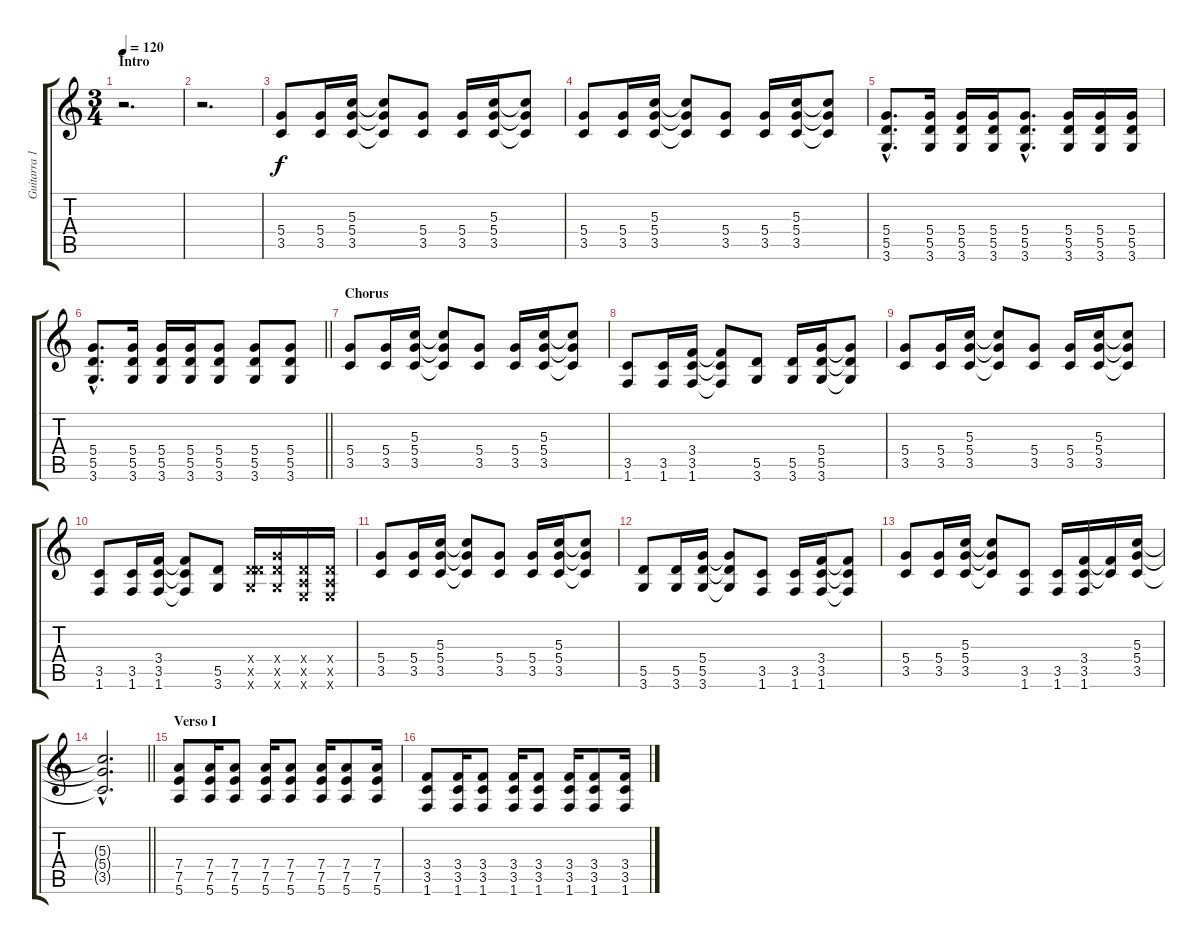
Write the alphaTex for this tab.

\track ("Guitarra 1 - Mathias" "Guitarra 1") {instrument distortionguitar}
\staff {score tabs}
\tuning (E4 B3 G3 D3 A2 E2) {hide}
\ts (3 4)
\section ("" "Intro")
\tempo 120
\clef g2
\ks c
r.2{d dy f instrument distortionguitar} |
r.2{d} |
(5.4 3.5).8 (5.4 3.5).16 (5.3 5.4 3.5).16 (5.3{t} 5.4{t} 3.5{t}).8 (5.4 3.5).8 (5.4 3.5).16 (5.3 5.4 3.5).16 (5.3{t} 5.4{t} 3.5{t}).8 |
(5.4 3.5).8 (5.4 3.5).16 (5.3 5.4 3.5).16 (5.3{t} 5.4{t} 3.5{t}).8 (5.4 3.5).8 (5.4 3.5).16 (5.3 5.4 3.5).16 (5.3{t} 5.4{t} 3.5{t}).8 |
(5.4{hac} 5.5{hac} 3.6{hac}).8{d} (5.4 5.5 3.6).16 (5.4 5.5 3.6).16 (5.4 5.5 3.6).16 (5.4{hac} 5.5{hac} 3.6{hac}).8{d} (5.4 5.5 3.6).16 (5.4 5.5 3.6).16 (5.4 5.5 3.6).16 |
\barLineRight lightlight
(5.4{hac} 5.5{hac} 3.6{hac}).8{d} (5.4 5.5 3.6).16 (5.4 5.5 3.6).16 (5.4 5.5 3.6).16 (5.4 5.5 3.6).8 (5.4 5.5 3.6).8 (5.4 5.5 3.6).8 |
\section ("" "Chorus")
(5.4 3.5).8 (5.4 3.5).16 (5.3 5.4 3.5).16 (5.3{t} 5.4{t} 3.5{t}).8 (5.4 3.5).8 (5.4 3.5).16 (5.3 5.4 3.5).16 (5.3{t} 5.4{t} 3.5{t}).8 |
(3.5 1.6).8 (3.5 1.6).16 (3.4 3.5 1.6).16 (3.4{t} 3.5{t} 1.6{t}).8 (5.5 3.6).8 (5.5 3.6).16 (5.4 5.5 3.6).16 (5.4{t} 5.5{t} 3.6{t}).8 |
(5.4 3.5).8 (5.4 3.5).16 (5.3 5.4 3.5).16 (5.3{t} 5.4{t} 3.5{t}).8 (5.4 3.5).8 (5.4 3.5).16 (5.3 5.4 3.5).16 (5.3{t} 5.4{t} 3.5{t}).8 |
(3.5 1.6).8 (3.5 1.6).16 (3.4 3.5 1.6).16 (3.4{t} 3.5{t} 1.6{t}).8 (5.5 3.6).8 (0.4{x} 5.5{x} 3.6{x}).16 (5.4{x} 5.5{x} 3.6{x}).16 (0.4{x} 0.5{x} 0.6{x}).16 (0.4{x} 0.5{x} 0.6{x}).16 |
(5.4 3.5).8 (5.4 3.5).16 (5.3 5.4 3.5).16 (5.3{t} 5.4{t} 3.5{t}).8 (5.4 3.5).8 (5.4 3.5).16 (5.3 5.4 3.5).16 (5.3{t} 5.4{t} 3.5{t}).8 |
(5.5 3.6).8 (5.5 3.6).16 (5.4 5.5 3.6).16 (5.4{t} 5.5{t} 3.6{t}).8 (3.5 1.6).8 (3.5 1.6).16 (3.4 3.5 1.6).16 (3.4{t} 3.5{t} 1.6{t}).8 |
(5.4 3.5).8 (5.4 3.5).16 (5.3 5.4 3.5).16 (5.3{t} 5.4{t} 3.5{t}).8 (3.5 1.6).8 (3.5 1.6).16 (3.4 3.5 1.6).16 (3.4{t} 3.5{t}).16 (5.3 5.4 3.5).16 |
\barLineRight lightlight
(5.3{hac t} 5.4{hac t} 3.5{hac t}).2{d} |
\section ("" "Verso I")
(7.4 7.5 5.6).8 (7.4 7.5 5.6).16 (7.4 7.5 5.6).8 (7.4 7.5 5.6).16 (7.4 7.5 5.6).8 (7.4 7.5 5.6).16 (7.4 7.5 5.6).8 (7.4 7.5 5.6).16 |
(3.4 3.5 1.6).8 (3.4 3.5 1.6).16 (3.4 3.5 1.6).8 (3.4 3.5 1.6).16 (3.4 3.5 1.6).8 (3.4 3.5 1.6).16 (3.4 3.5 1.6).8 (3.4 3.5 1.6).16
